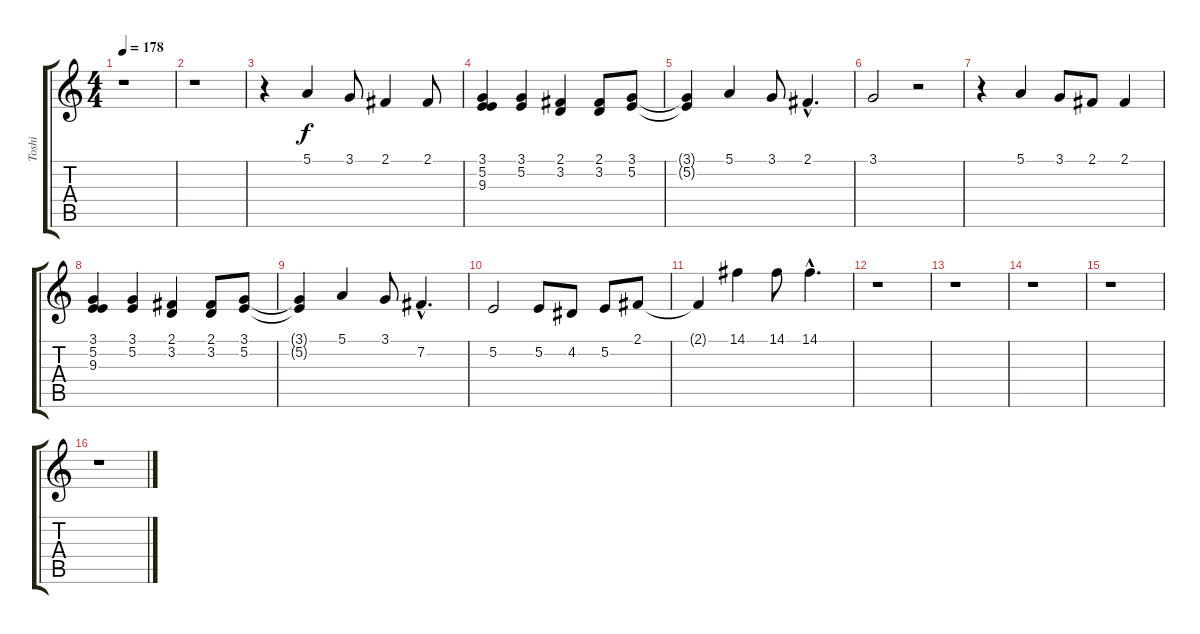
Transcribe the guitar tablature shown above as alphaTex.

\track ("Toshi" "Toshi") {instrument trumpet}
\staff {score tabs}
\tuning (E4 B3 G3 D3 A2 E2) {hide}
\ts (4 4)
\tempo 178
\clef g2
\ks c
r.1{dy f} |
r.1 |
r.4 5.1.4 3.1.8 2.1.4 2.1.8 |
(3.1 5.2 9.3).4 (3.1 5.2).4 (2.1 3.2).4 (2.1 3.2).8 (3.1 5.2).8 |
(3.1{t} 5.2{t}).4 5.1.4 3.1.8 2.1{hac}.4{d} |
3.1.2 r.2 |
r.4 5.1.4 3.1.8 2.1.8 2.1.4 |
(3.1 5.2 9.3).4 (3.1 5.2).4 (2.1 3.2).4 (2.1 3.2).8 (3.1 5.2).8 |
(3.1{t} 5.2{t}).4 5.1.4 3.1.8 7.2{hac}.4{d} |
5.2.2 5.2.8 4.2.8 5.2.8 2.1.8 |
2.1{t}.4 14.1.4 14.1.8 14.1{hac}.4{d} |
r.1 |
r.1 |
r.1 |
r.1 |
r.1
